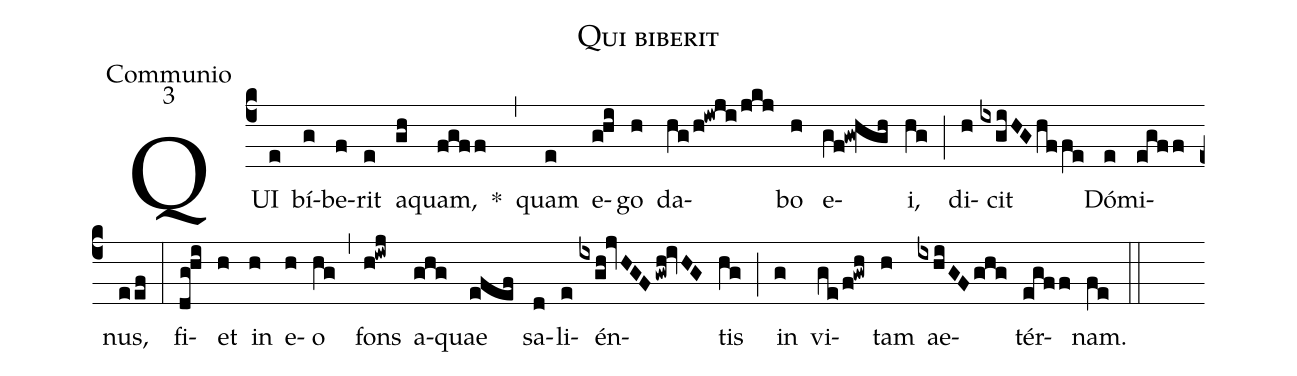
name:Qui biberit;
office-part:Communio;
mode:3;
%%
(c4) QUI(e) bí(g)be(f)rit(e) a(gh)quam,(fgff) *(,) quam(e) e(g!hi)go(h) da(hg/h!iwji/jkj)bo(h) e(gf!gw!hgh)i,(hg) (;) di(h)cit(ixgiHGhffe) Dó(e)mi(egff)nus,(eef) (:) fi(dg!hi)et(h) in(h) e(h)o(hg) (,) fons(h!iwj) a(ghg)quae(efef) sa(d)li(e)én(ixgh!jvHGFgwh!ivHG)tis(hg) (;) in(g) vi(ge/f!gwh)tam(h) ae(ixhiGFghg)tér(egff)nam.(fe) (::)
